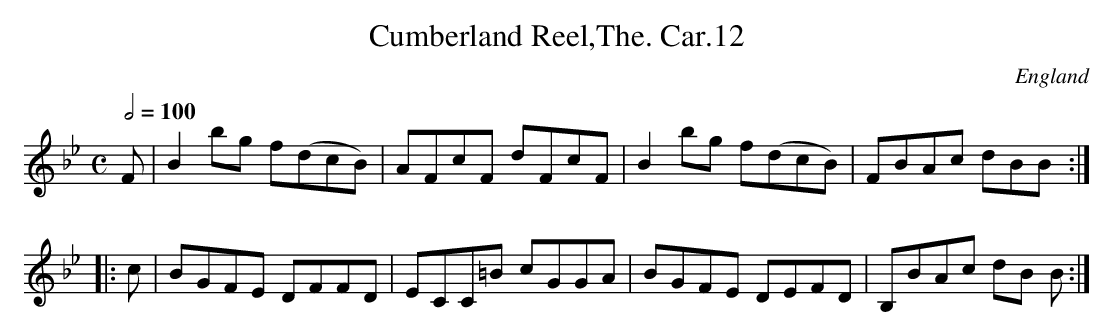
X:1
T:Cumberland Reel,The. Car.12
L:1/8
M:C
O:England
Q:1/2=100
K:Bb
F|B2bg f(dcB)|AFcF dFcF|B2bg f(dcB)|FBAc dBB:|!
|:c|BGFE DFFD|ECC=B cGGA|BGFE DEFD|B,BAc dB B:|
